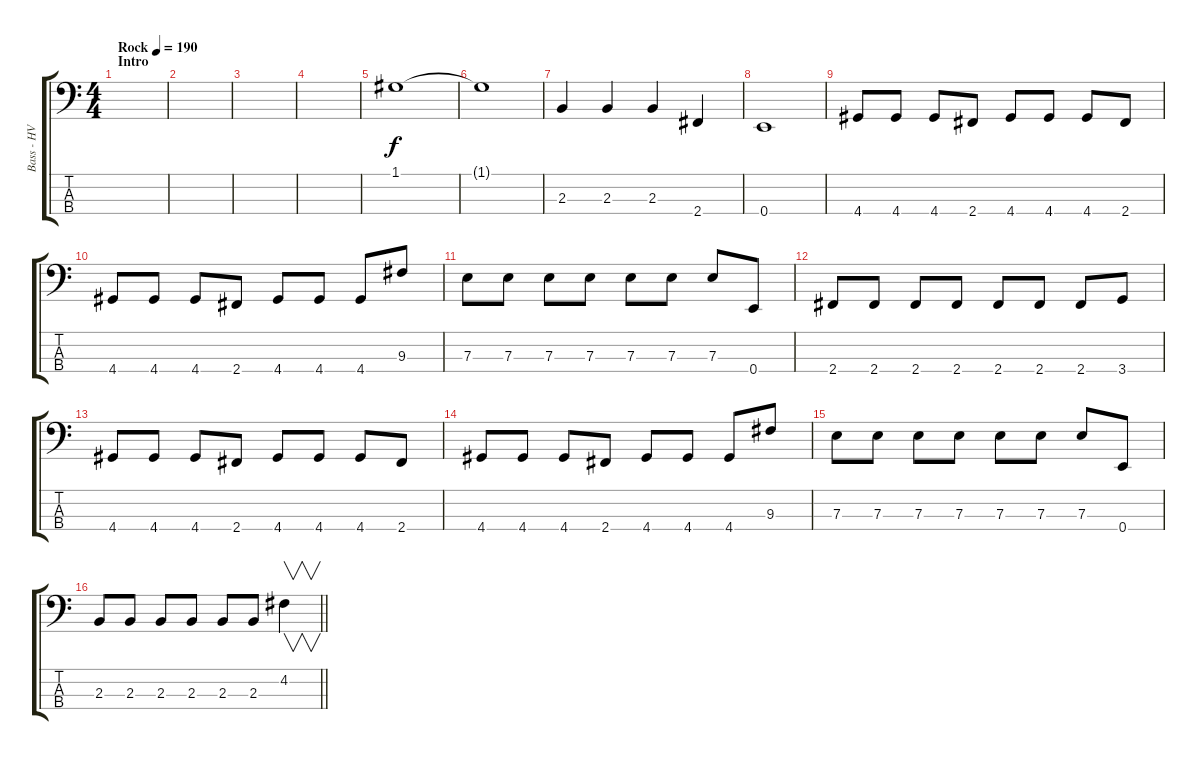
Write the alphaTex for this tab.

\track ("Bass - HV ZhEkA" "Bass - HV ") {instrument synthbass2}
\staff {score tabs}
\tuning (G2 D2 A1 E1) {hide}
\ts (4 4)
\section ("" "Intro")
\tempo (190 "Rock")
\clef f4
\ks c
|
|
|
|
1.1.1 |
1.1{t}.1 |
2.3.4 2.3.4 2.3.4 2.4.4 |
0.4.1 |
4.4.8 4.4.8 4.4.8 2.4.8 4.4.8 4.4.8 4.4.8 2.4.8 |
4.4.8 4.4.8 4.4.8 2.4.8 4.4.8 4.4.8 4.4.8 9.3.8 |
7.3.8 7.3.8 7.3.8 7.3.8 7.3.8 7.3.8 7.3.8 0.4.8 |
2.4.8 2.4.8 2.4.8 2.4.8 2.4.8 2.4.8 2.4.8 3.4.8 |
4.4.8 4.4.8 4.4.8 2.4.8 4.4.8 4.4.8 4.4.8 2.4.8 |
4.4.8 4.4.8 4.4.8 2.4.8 4.4.8 4.4.8 4.4.8 9.3.8 |
7.3.8 7.3.8 7.3.8 7.3.8 7.3.8 7.3.8 7.3.8 0.4.8 |
\barLineRight lightlight
2.3.8 2.3.8 2.3.8 2.3.8 2.3.8 2.3.8 4.2.4{v}
